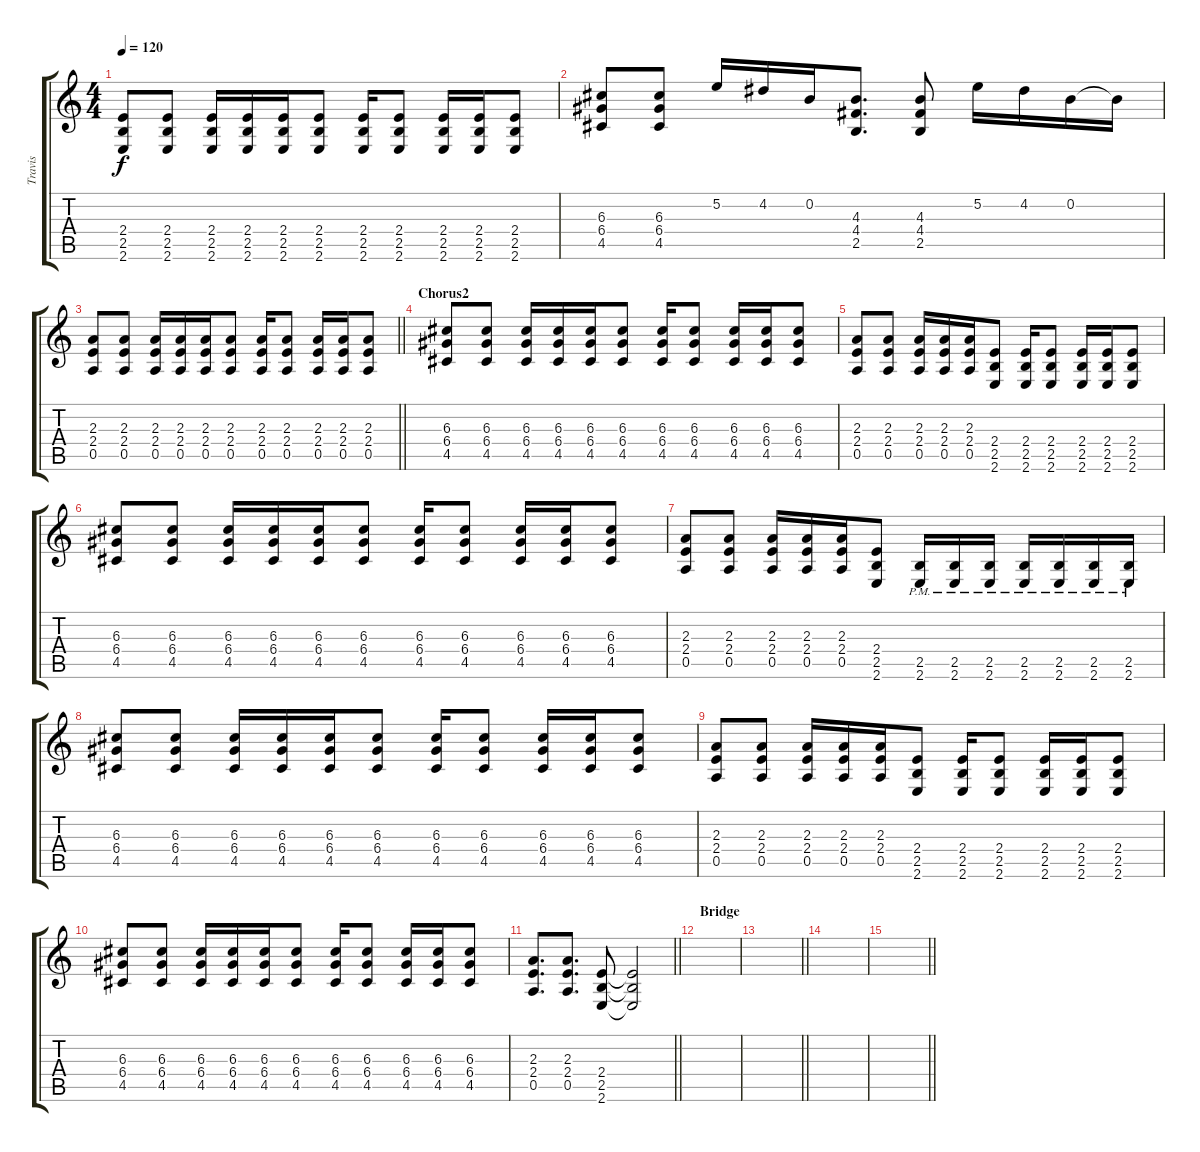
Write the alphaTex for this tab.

\track ("Travis" "Travis") {instrument distortionguitar}
\staff {score tabs}
\tuning (E4 B3 G3 D3 A2 D2) {hide}
\ts (4 4)
\tempo 120
\clef g2
\ks c
(2.4 2.5 2.6).8{dy f} (2.4 2.5 2.6).8 (2.4 2.5 2.6).16 (2.4 2.5 2.6).16 (2.4 2.5 2.6).16 (2.4 2.5 2.6).8 (2.4 2.5 2.6).16 (2.4 2.5 2.6).8 (2.4 2.5 2.6).16 (2.4 2.5 2.6).16 (2.4 2.5 2.6).8 |
(6.3 6.4 4.5).8 (6.3 6.4 4.5).8 5.2.16 4.2.16 0.2.16 (4.3 4.4 2.5).8{d} (4.3 4.4 2.5).8 5.2.16 4.2.16 0.2.16 0.2{t}.16 |
\barLineRight lightlight
(2.3 2.4 0.5).8 (2.3 2.4 0.5).8 (2.3 2.4 0.5).16 (2.3 2.4 0.5).16 (2.3 2.4 0.5).16 (2.3 2.4 0.5).8 (2.3 2.4 0.5).16 (2.3 2.4 0.5).8 (2.3 2.4 0.5).16 (2.3 2.4 0.5).16 (2.3 2.4 0.5).8 |
\section ("" "Chorus2")
(6.3 6.4 4.5).8 (6.3 6.4 4.5).8 (6.3 6.4 4.5).16 (6.3 6.4 4.5).16 (6.3 6.4 4.5).16 (6.3 6.4 4.5).8 (6.3 6.4 4.5).16 (6.3 6.4 4.5).8 (6.3 6.4 4.5).16 (6.3 6.4 4.5).16 (6.3 6.4 4.5).8 |
(2.3 2.4 0.5).8 (2.3 2.4 0.5).8 (2.3 2.4 0.5).16 (2.3 2.4 0.5).16 (2.3 2.4 0.5).16 (2.4 2.5 2.6).8 (2.4 2.5 2.6).16 (2.4 2.5 2.6).8 (2.4 2.5 2.6).16 (2.4 2.5 2.6).16 (2.4 2.5 2.6).8 |
(6.3 6.4 4.5).8 (6.3 6.4 4.5).8 (6.3 6.4 4.5).16 (6.3 6.4 4.5).16 (6.3 6.4 4.5).16 (6.3 6.4 4.5).8 (6.3 6.4 4.5).16 (6.3 6.4 4.5).8 (6.3 6.4 4.5).16 (6.3 6.4 4.5).16 (6.3 6.4 4.5).8 |
(2.3 2.4 0.5).8 (2.3 2.4 0.5).8 (2.3 2.4 0.5).16 (2.3 2.4 0.5).16 (2.3 2.4 0.5).16 (2.4 2.5 2.6).8 (2.5{pm} 2.6{pm}).16 (2.5{pm} 2.6{pm}).16 (2.5{pm} 2.6{pm}).16 (2.5{pm} 2.6{pm}).16 (2.5{pm} 2.6{pm}).16 (2.5{pm} 2.6{pm}).16 (2.5{pm} 2.6{pm}).16 |
(6.3 6.4 4.5).8 (6.3 6.4 4.5).8 (6.3 6.4 4.5).16 (6.3 6.4 4.5).16 (6.3 6.4 4.5).16 (6.3 6.4 4.5).8 (6.3 6.4 4.5).16 (6.3 6.4 4.5).8 (6.3 6.4 4.5).16 (6.3 6.4 4.5).16 (6.3 6.4 4.5).8 |
(2.3 2.4 0.5).8 (2.3 2.4 0.5).8 (2.3 2.4 0.5).16 (2.3 2.4 0.5).16 (2.3 2.4 0.5).16 (2.4 2.5 2.6).8 (2.4 2.5 2.6).16 (2.4 2.5 2.6).8 (2.4 2.5 2.6).16 (2.4 2.5 2.6).16 (2.4 2.5 2.6).8 |
(6.3 6.4 4.5).8 (6.3 6.4 4.5).8 (6.3 6.4 4.5).16 (6.3 6.4 4.5).16 (6.3 6.4 4.5).16 (6.3 6.4 4.5).8 (6.3 6.4 4.5).16 (6.3 6.4 4.5).8 (6.3 6.4 4.5).16 (6.3 6.4 4.5).16 (6.3 6.4 4.5).8 |
\barLineRight lightlight
(2.3 2.4 0.5).8{d} (2.3 2.4 0.5).8{d} (2.4 2.5 2.6).8 (2.4{t} 2.5{t} 2.6{t}).2 |
\section ("" "Bridge")
|
\barLineRight lightlight
|
|
\barLineRight lightlight
